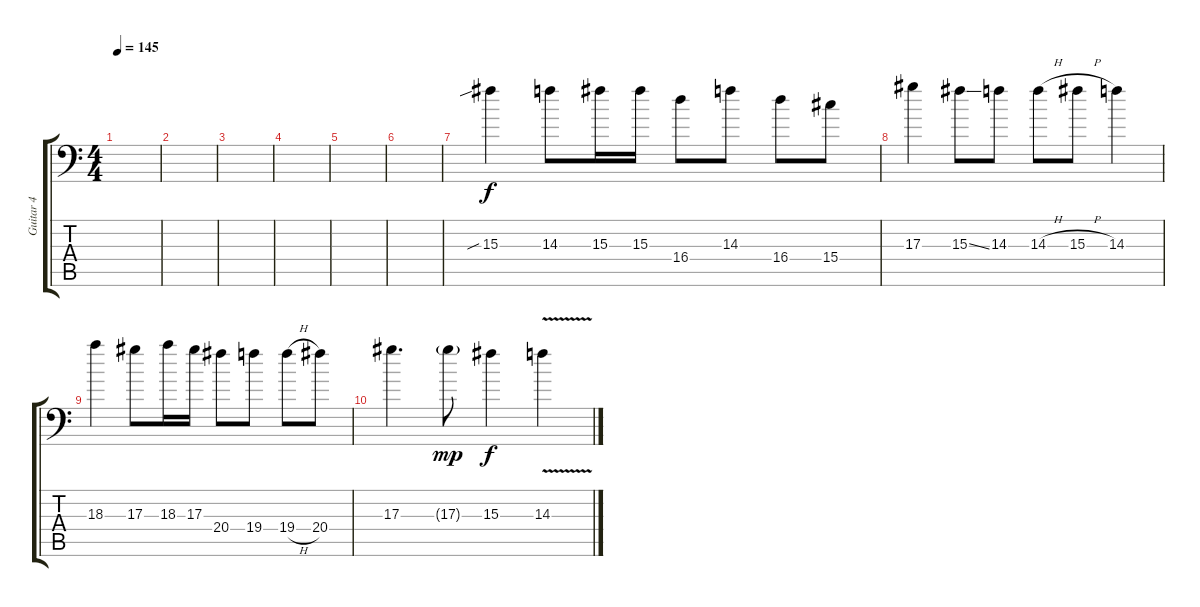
\track ("Guitar 4" "Guitar 4") {instrument distortionguitar}
\staff {score tabs}
\tuning (C4 G3 Eb3 Bb2 F2 Bb1) {hide}
\ts (4 4)
\tempo 145
\clef f4
\ks c
|
|
|
|
|
|
15.3{sib}.4 14.3.8 15.3.16 15.3.16 16.4.8 14.3.8 16.4.8 15.4.8 |
17.3.4 15.3{ss}.8 14.3.8 14.3{h}.8 15.3{h}.8 14.3.4 |
18.3.4 17.3.8 18.3.16 17.3.16 20.4.8 19.4.8 19.4{h}.8 20.4.8 |
17.3.4{d} 17.3{g}.8{dy mp} 15.3.4{dy f} 14.3{v}.4
